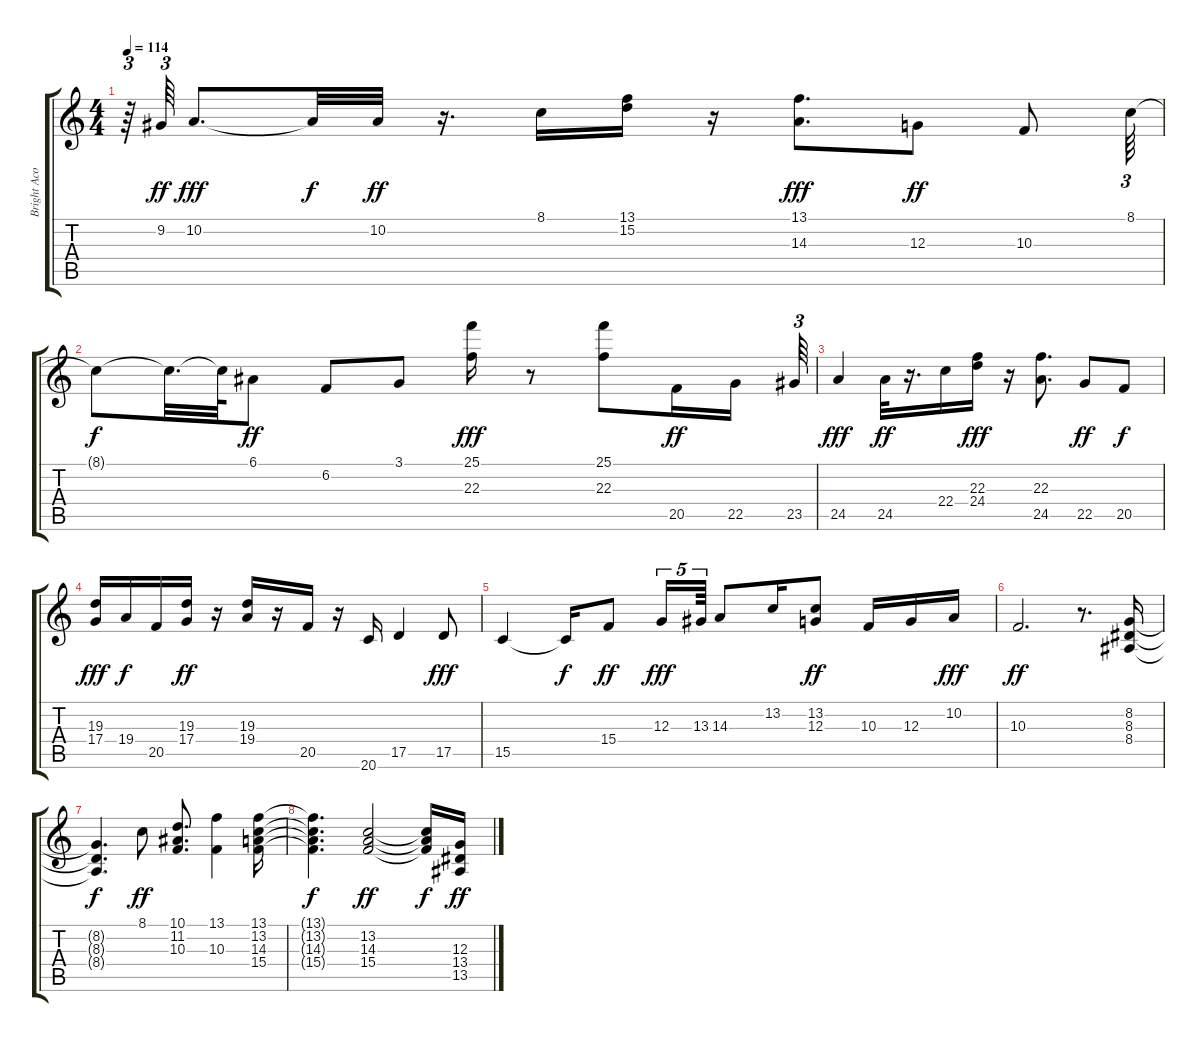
\track ("Bright Acoustic Piano" "Bright Aco") {instrument brightacousticpiano}
\staff {score tabs}
\tuning (E4 B3 G3 D3 A2 E2) {hide}
\ts (4 4)
\tempo 114
\clef g2
\ks c
r.64{tu (3 2) dy f} 9.2.64{tu (3 2) dy ff} 10.2.8{d dy fff} 10.2{t}.32{dy f} 10.2.32{dy ff} r.16{d} 8.1.16 (13.1 15.2).16 r.16 (13.1 14.3).8{d dy fff} 12.3.8{dy ff} 10.3.8 8.1.64{tu (3 2)} |
8.1{t}.8{dy f} 8.1{t}.32{d} 8.1{t}.64 6.1.8{dy ff} 6.2.8 3.1.8 (25.1 22.3).16{dy fff} r.8 (25.1 22.3).8 20.5.16{dy ff} 22.5.16 23.5.64{tu (3 2)} |
24.5.4{dy fff} 24.5.32{dy ff} r.16{d} 22.4.16 (22.3 24.4).16{dy fff} r.16 (22.3 24.5).8{d} 22.5.8{dy ff} 20.5.8{dy f} |
(19.3 17.4).16{dy fff} 19.4.16{dy f} 20.5.16 (19.3 17.4).16{dy ff} r.16 (19.3 19.4).16 r.16 20.5.16 r.16 20.6.16 17.5.4 17.5.8{dy fff} |
15.5.4 15.5{t}.16{dy f} 15.4.8{dy ff} 12.3.16{tu (5 4) dy fff} 13.3.64{tu (5 4)} 14.3.8 13.2.16 (13.2 12.3).8{dy ff} 10.3.16 12.3.16 10.2.16{dy fff} |
10.3.2{d dy ff} r.8{d} (8.2 8.3 8.4).16 |
(8.2{t} 8.3{t} 8.4{t}).4{d dy f} 8.1.8{dy ff} (10.1 11.2 10.3).8{d} (13.1 10.3).4 (13.1 13.2 14.3 15.4).16 |
(13.1{t} 13.2{t} 14.3{t} 15.4{t}).4{d dy f} (13.2 14.3 15.4).2{dy ff} (13.2{t} 14.3{t} 15.4{t}).16{dy f} (12.3 13.4 13.5).16{dy ff}
